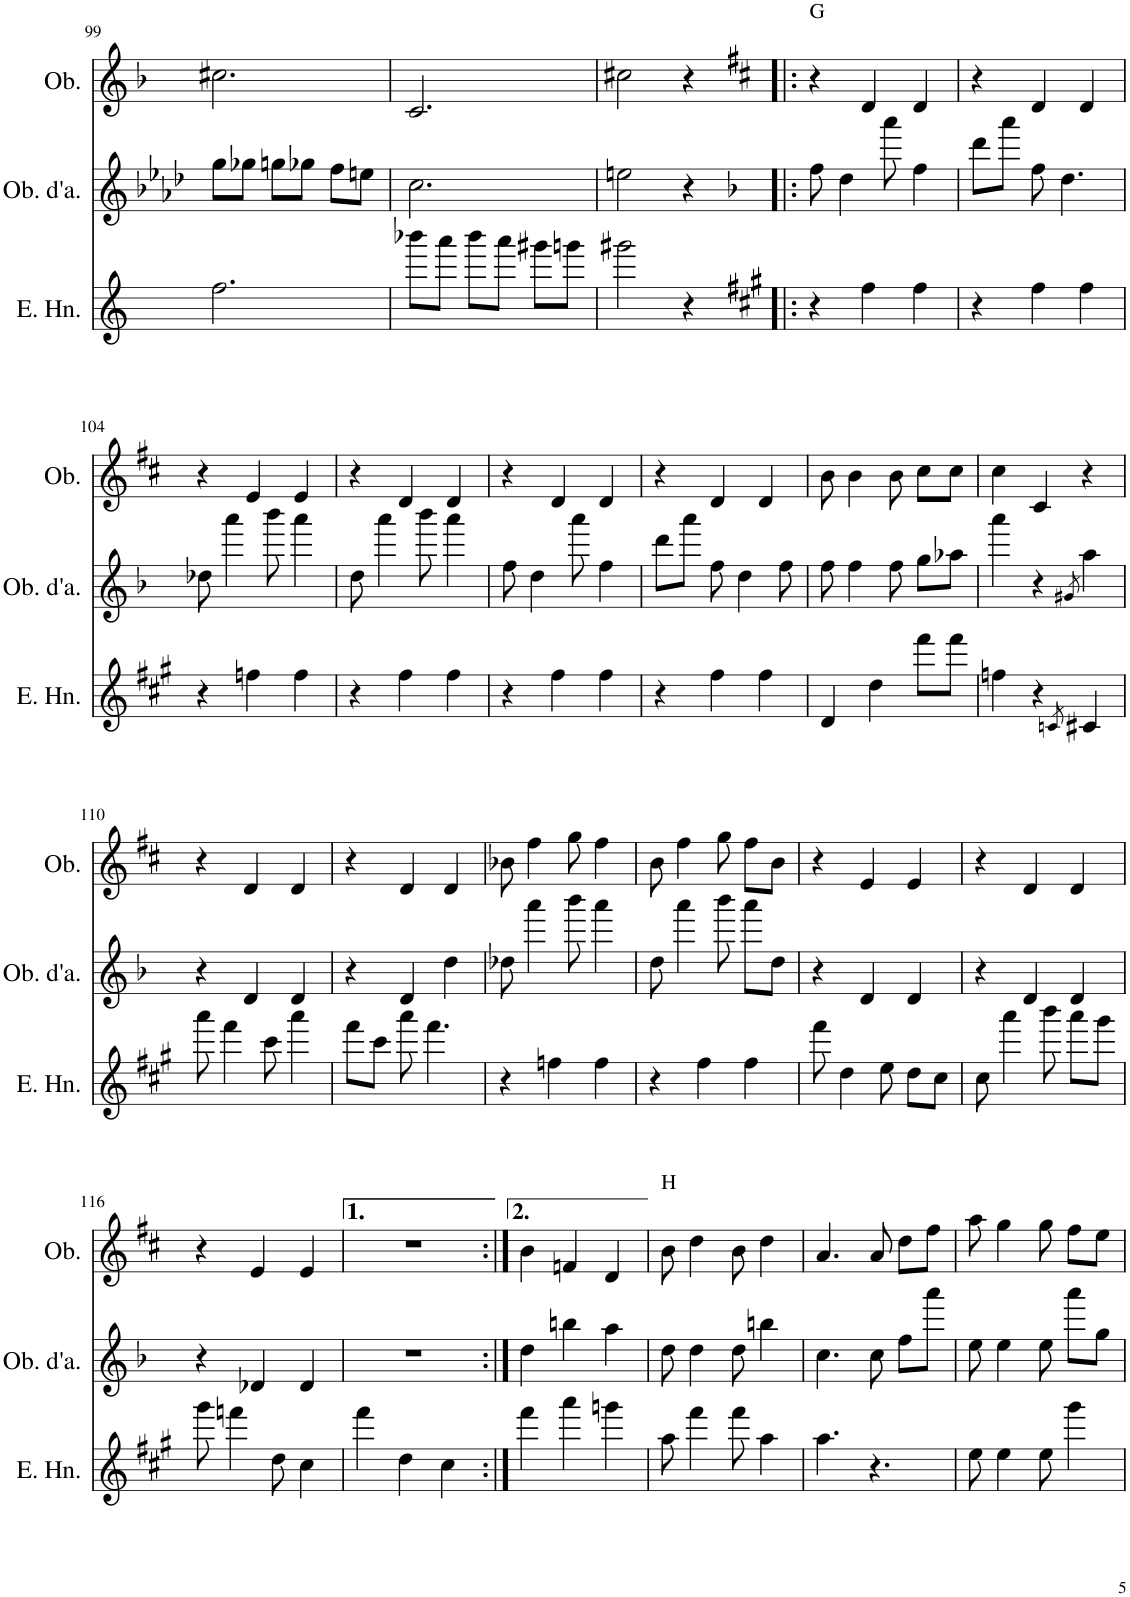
**kern	**kern	**kern
*part3	*part2	*part1
*staff3	*staff2	*staff1
*I"English Horn	*I"Oboe d'amore	*I"Oboe
*I'E. Hn.	*I'Ob. d'a.	*I'Ob.
!!LO:PB:g=z
*clefG2	*clefG2	*clefG2
*Trd4c7	*Trd2c3	*
*k[]	*k[b-e-a-d-]	*k[b-]
*M3/4	*M3/4	*M3/4
=99	=99	=99
2.ff\	8gg\L	2.cc#X\
.	8gg-X\J	.
.	8ggn\L	.
.	8gg-X\J	.
.	8ff\L	.
.	8een\J	.
=100	=100	=100
8bbb-X\L	2.cc\	2.c/
8aaa\J	.	.
8bbb-\L	.	.
8aaa\J	.	.
8ggg#X\L	.	.
8gggn\J	.	.
=101	=101	=101
2ggg#X\	2een\	2cc#X\
4r	4r	4r
=102!|:	=102!|:	=102!|:
*k[f#c#g#]	*k[b-]	*k[f#c#]
!	!	!LO:TX:a:t=G
4r	8ff\	4r
.	4dd\	.
4ff#\	.	4d/
.	8aaa\	.
4ff#\	4ff\	4d/
=103	=103	=103
4r	8ddd\L	4r
.	8aaa\J	.
4ff#\	8ff\	4d/
.	4.dd\	.
4ff#\	.	4d/
!!LO:LB:g=z
=104	=104	=104
4r	8dd-X\	4r
.	4aaa\	.
4ffn\	.	4e/
.	8bbb-\	.
4ff\	4aaa\	4e/
=105	=105	=105
4r	8dd\	4r
.	4aaa\	.
4ff#\	.	4d/
.	8bbb-\	.
4ff#\	4aaa\	4d/
=106	=106	=106
4r	8ff\	4r
.	4dd\	.
4ff#\	.	4d/
.	8aaa\	.
4ff#\	4ff\	4d/
=107	=107	=107
4r	8ddd\L	4r
.	8aaa\J	.
4ff#\	8ff\	4d/
.	4dd\	.
4ff#\	.	4d/
.	8ff\	.
=108	=108	=108
4d/	8ff\	8b\
.	4ff\	4b\
4dd\	.	.
.	8ff\	8b\
8fff#\L	8gg\L	8cc#\L
8fff#\J	8aaa-X\J	8cc#\J
=109	=109	=109
4ffn\	4aaa\	4cc#\
4r	4r	4c#/
8qcn/	8qg#X/	.
4c#X/	4aa\	4r
!!LO:LB:g=z
=110	=110	=110
8aaa\	4r	4r
4fff#\	.	.
.	4d/	4d/
8ccc#\	.	.
4aaa\	4d/	4d/
=111	=111	=111
8fff#\L	4r	4r
8ccc#\J	.	.
8aaa\	4d/	4d/
4.fff#\	.	.
.	4dd\	4d/
=112	=112	=112
4r	8dd-X\	8b-X\
.	4aaa\	4ff#\
4ffn\	.	.
.	8bbb-\	8gg\
4ff\	4aaa\	4ff#\
=113	=113	=113
4r	8dd\	8b\
.	4aaa\	4ff#\
4ff#\	.	.
.	8bbb-\	8gg\
4ff#\	8aaa\L	8ff#\L
.	8dd\J	8b\J
=114	=114	=114
8fff#\	4r	4r
4dd\	.	.
.	4d/	4e/
8ee\	.	.
8dd\L	4d/	4e/
8cc#\J	.	.
=115	=115	=115
8cc#\	4r	4r
4aaa\	.	.
.	4d/	4d/
8bbb\	.	.
8aaa\L	4d/	4d/
8ggg#\J	.	.
!!LO:LB:g=z
=116	=116	=116
8ggg#\	4r	4r
4fffn\	.	.
.	4d-X/	4e/
8dd\	.	.
4cc#\	4d-/	4e/
=117	=117	=117
4fff#\	2.r	2.r
4dd\	.	.
4cc#\	.	.
=118:|!	=118:|!	=118:|!
4fff#\	4dd\	4b\
4aaa\	4bbn\	4fn/
4gggn\	4aa\	4d/
=119	=119	=119
!	!	!LO:TX:a:t=H
8aa\	8dd\	8b\
4fff#\	4dd\	4dd\
8fff#\	8dd\	8b\
4aa\	4bbn\	4dd\
=120	=120	=120
4.aa\	4.cc\	4.a/
4.r	8cc\	8a/
.	8ff\L	8dd\L
.	8aaa\J	8ff#\J
=121	=121	=121
8ee\	8ee\	8aa\
4ee\	4ee\	4gg\
8ee\	8ee\	8gg\
4ggg#\	8aaa\L	8ff#\L
.	8gg\J	8ee\J
=	=	=
*-	*-	*-
